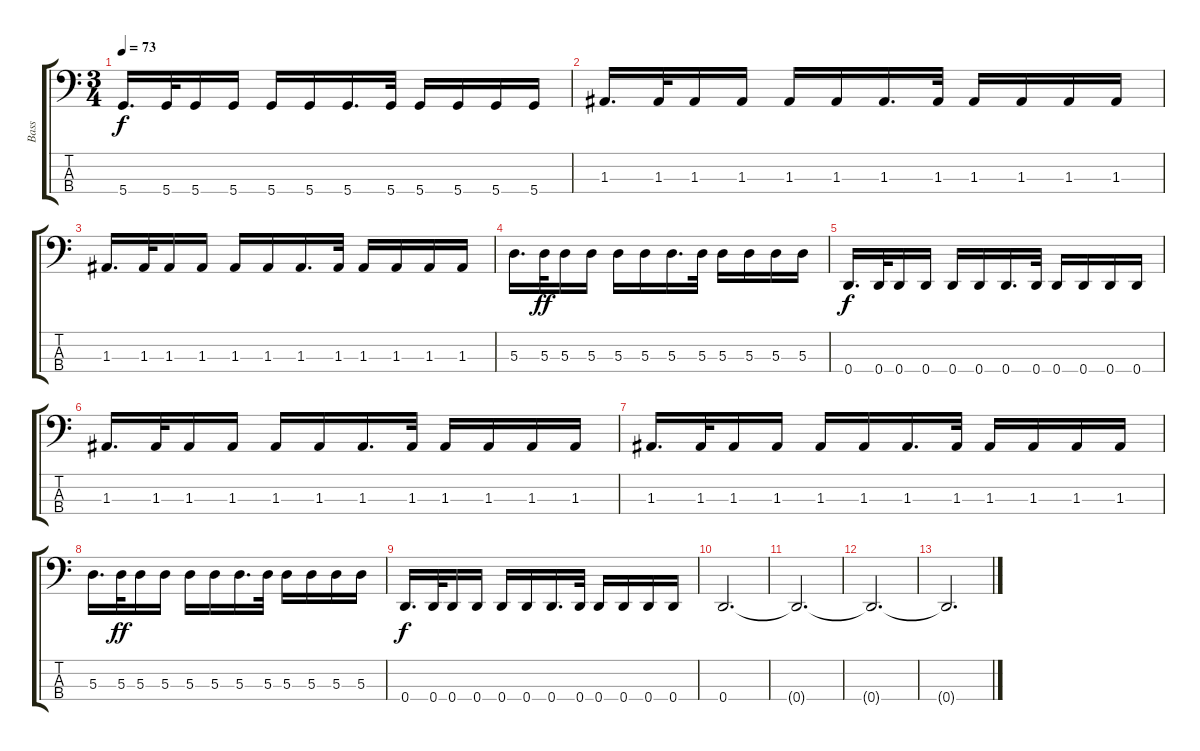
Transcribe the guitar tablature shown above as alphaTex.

\track ("Bass" "Bass") {instrument electricbassfinger}
\staff {score tabs}
\tuning (G2 D2 A1 D1) {hide}
\ts (3 4)
\tempo 73
\clef f4
\ks c
5.4.16{d dy f} 5.4.32 5.4.16 5.4.16 5.4.16 5.4.16 5.4.16{d} 5.4.32 5.4.16 5.4.16 5.4.16 5.4.16 |
1.3.16{d} 1.3.32 1.3.16 1.3.16 1.3.16 1.3.16 1.3.16{d} 1.3.32 1.3.16 1.3.16 1.3.16 1.3.16 |
1.3.16{d} 1.3.32 1.3.16 1.3.16 1.3.16 1.3.16 1.3.16{d} 1.3.32 1.3.16 1.3.16 1.3.16 1.3.16 |
5.3.16{d} 5.3.32{dy ff} 5.3.16 5.3.16 5.3.16 5.3.16 5.3.16{d} 5.3.32 5.3.16 5.3.16 5.3.16 5.3.16 |
0.4.16{d dy f} 0.4.32 0.4.16 0.4.16 0.4.16 0.4.16 0.4.16{d} 0.4.32 0.4.16 0.4.16 0.4.16 0.4.16 |
1.3.16{d} 1.3.32 1.3.16 1.3.16 1.3.16 1.3.16 1.3.16{d} 1.3.32 1.3.16 1.3.16 1.3.16 1.3.16 |
1.3.16{d} 1.3.32 1.3.16 1.3.16 1.3.16 1.3.16 1.3.16{d} 1.3.32 1.3.16 1.3.16 1.3.16 1.3.16 |
5.3.16{d} 5.3.32{dy ff} 5.3.16 5.3.16 5.3.16 5.3.16 5.3.16{d} 5.3.32 5.3.16 5.3.16 5.3.16 5.3.16 |
0.4.16{d dy f} 0.4.32 0.4.16 0.4.16 0.4.16 0.4.16 0.4.16{d} 0.4.32 0.4.16 0.4.16 0.4.16 0.4.16 |
0.4.2{d} |
0.4{t}.2{d} |
0.4{t}.2{d volume 0} |
0.4{t}.2{d}
